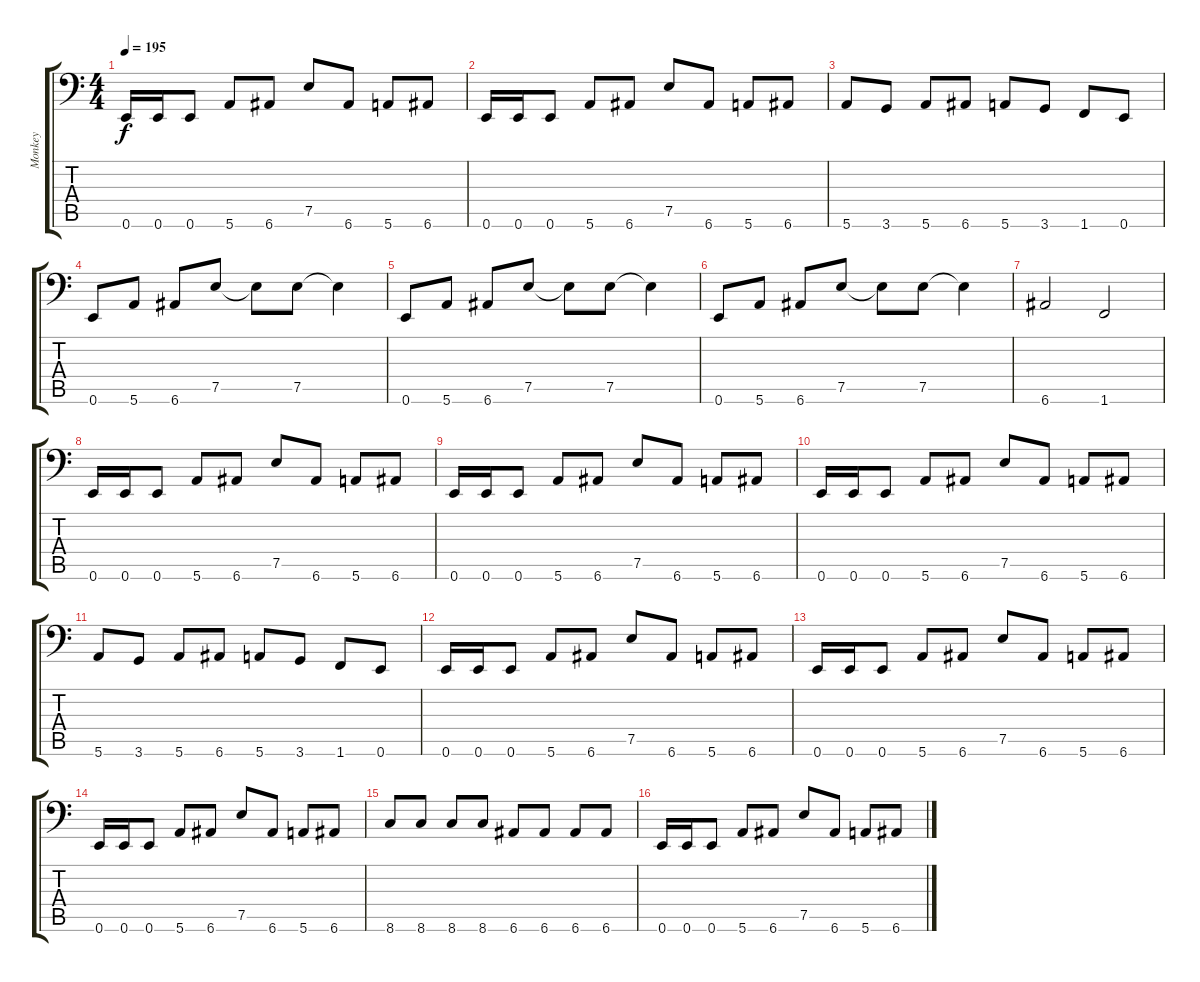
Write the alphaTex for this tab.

\track ("Monkey" "Monkey") {instrument electricbassfinger}
\staff {score tabs}
\tuning (E3 B2 G2 D2 A1 E1) {hide}
\ts (4 4)
\tempo 195
\clef f4
\ks c
0.6.16{dy f} 0.6.16 0.6.8 5.6.8 6.6.8 7.5.8 6.6.8 5.6.8 6.6.8 |
0.6.16 0.6.16 0.6.8 5.6.8 6.6.8 7.5.8 6.6.8 5.6.8 6.6.8 |
5.6.8 3.6.8 5.6.8 6.6.8 5.6.8 3.6.8 1.6.8 0.6.8 |
0.6.8 5.6.8 6.6.8 7.5.8 7.5{t}.8 7.5.8 7.5{t}.4 |
0.6.8 5.6.8 6.6.8 7.5.8 7.5{t}.8 7.5.8 7.5{t}.4 |
0.6.8 5.6.8 6.6.8 7.5.8 7.5{t}.8 7.5.8 7.5{t}.4 |
6.6.2 1.6.2 |
0.6.16 0.6.16 0.6.8 5.6.8 6.6.8 7.5.8 6.6.8 5.6.8 6.6.8 |
0.6.16 0.6.16 0.6.8 5.6.8 6.6.8 7.5.8 6.6.8 5.6.8 6.6.8 |
0.6.16 0.6.16 0.6.8 5.6.8 6.6.8 7.5.8 6.6.8 5.6.8 6.6.8 |
5.6.8 3.6.8 5.6.8 6.6.8 5.6.8 3.6.8 1.6.8 0.6.8 |
0.6.16 0.6.16 0.6.8 5.6.8 6.6.8 7.5.8 6.6.8 5.6.8 6.6.8 |
0.6.16 0.6.16 0.6.8 5.6.8 6.6.8 7.5.8 6.6.8 5.6.8 6.6.8 |
0.6.16 0.6.16 0.6.8 5.6.8 6.6.8 7.5.8 6.6.8 5.6.8 6.6.8 |
8.6.8 8.6.8 8.6.8 8.6.8 6.6.8 6.6.8 6.6.8 6.6.8 |
0.6.16 0.6.16 0.6.8 5.6.8 6.6.8 7.5.8 6.6.8 5.6.8 6.6.8
